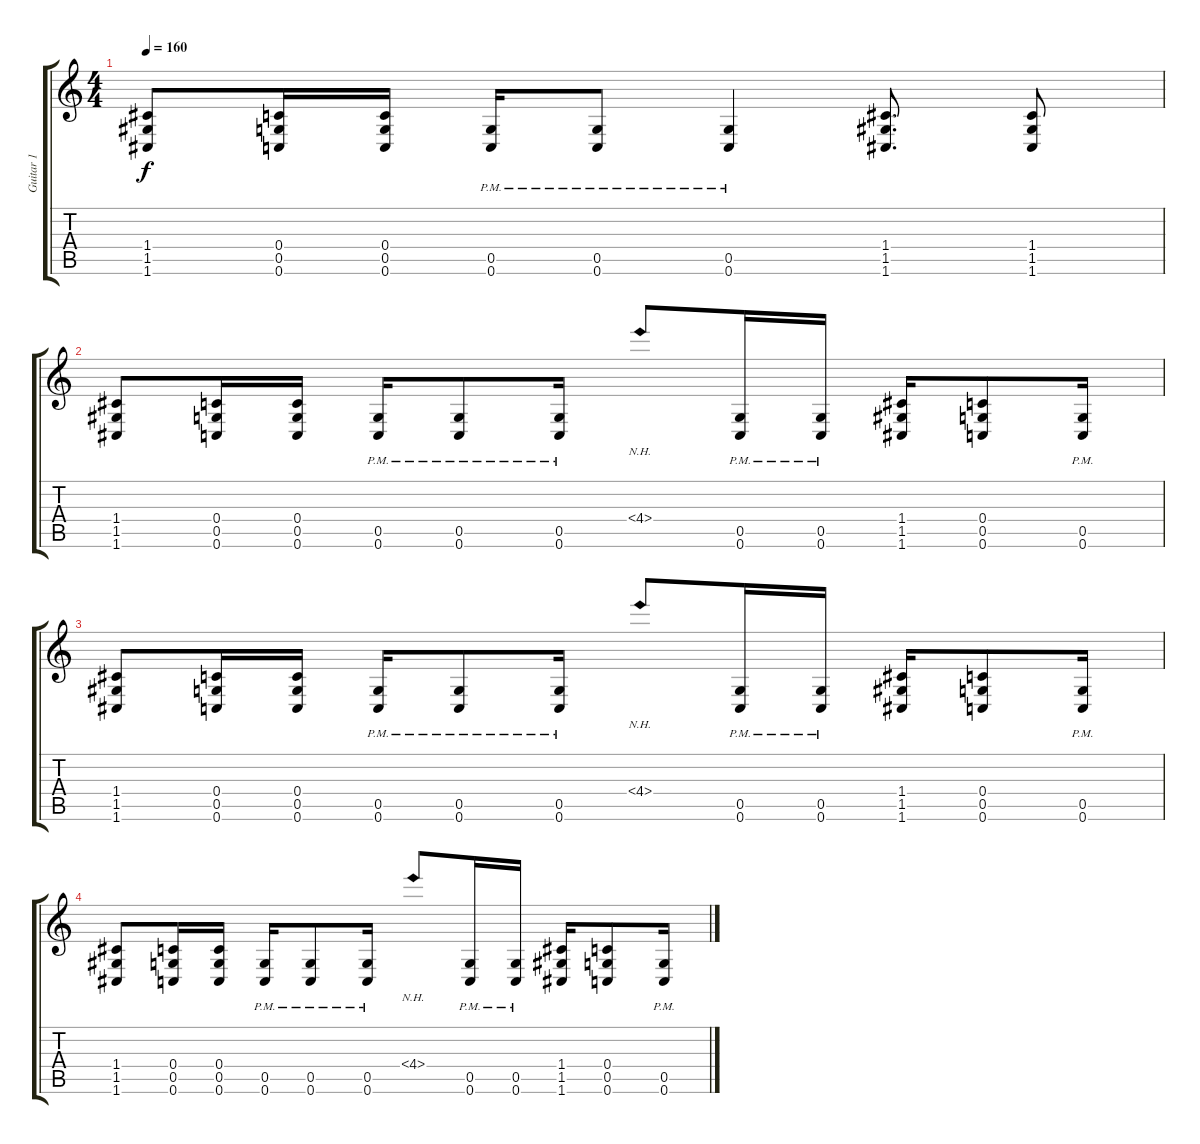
\track ("Guitar 1" "Guitar 1") {instrument distortionguitar}
\staff {score tabs}
\tuning (D4 A3 F3 C3 G2 C2) {hide}
\ts (4 4)
\tempo 160
\clef g2
\ks c
(1.4 1.5 1.6).8{dy f} (0.4 0.5 0.6).16 (0.4 0.5 0.6).16 (0.5 0.6{pm}).16 (0.5 0.6{pm}).8 (0.5 0.6{pm}).4 (1.4 1.5 1.6).8{d} (1.4 1.5 1.6).8 |
(1.4 1.5 1.6).8 (0.4 0.5 0.6).16 (0.4 0.5 0.6).16 (0.5 0.6{pm}).16 (0.5 0.6{pm}).8 (0.5 0.6{pm}).16 4.4{nh}.8 (0.5 0.6{pm}).16 (0.5 0.6{pm}).16 (1.4 1.5 1.6).16 (0.4 0.5 0.6).8 (0.5 0.6{pm}).16 |
(1.4 1.5 1.6).8 (0.4 0.5 0.6).16 (0.4 0.5 0.6).16 (0.5 0.6{pm}).16 (0.5 0.6{pm}).8 (0.5 0.6{pm}).16 4.4{nh}.8 (0.5 0.6{pm}).16 (0.5 0.6{pm}).16 (1.4 1.5 1.6).16 (0.4 0.5 0.6).8 (0.5 0.6{pm}).16 |
(1.4 1.5 1.6).8 (0.4 0.5 0.6).16 (0.4 0.5 0.6).16 (0.5 0.6{pm}).16 (0.5 0.6{pm}).8 (0.5 0.6{pm}).16 4.4{nh}.8 (0.5 0.6{pm}).16 (0.5 0.6{pm}).16 (1.4 1.5 1.6).16 (0.4 0.5 0.6).8 (0.5 0.6{pm}).16
